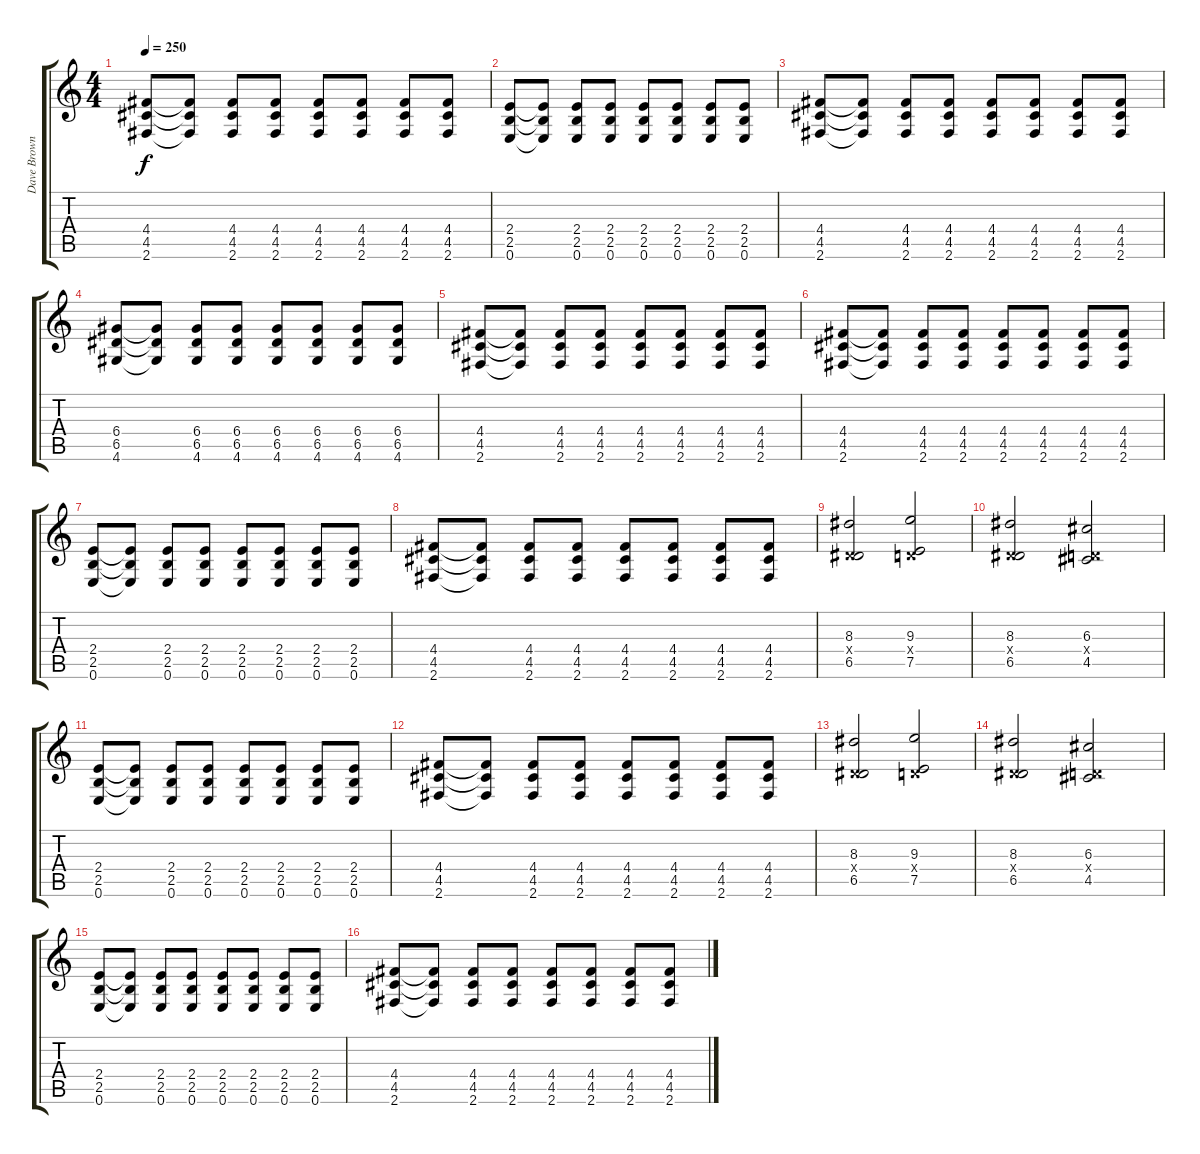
\track ("Dave BrownSound" "Dave Brown") {instrument distortionguitar}
\staff {score tabs}
\tuning (E4 B3 G3 D3 A2 E2) {hide}
\ts (4 4)
\tempo 250
\clef g2
\ks c
(4.4 4.5 2.6).8{dy f} (4.4{t} 4.5{t} 2.6{t}).8 (4.4 4.5 2.6).8 (4.4 4.5 2.6).8 (4.4 4.5 2.6).8 (4.4 4.5 2.6).8 (4.4 4.5 2.6).8 (4.4 4.5 2.6).8 |
(2.4 2.5 0.6).8 (2.4{t} 2.5{t} 0.6{t}).8 (2.4 2.5 0.6).8 (2.4 2.5 0.6).8 (2.4 2.5 0.6).8 (2.4 2.5 0.6).8 (2.4 2.5 0.6).8 (2.4 2.5 0.6).8 |
(4.4 4.5 2.6).8 (4.4{t} 4.5{t} 2.6{t}).8 (4.4 4.5 2.6).8 (4.4 4.5 2.6).8 (4.4 4.5 2.6).8 (4.4 4.5 2.6).8 (4.4 4.5 2.6).8 (4.4 4.5 2.6).8 |
(6.4 6.5 4.6).8 (6.4{t} 6.5{t} 4.6{t}).8 (6.4 6.5 4.6).8 (6.4 6.5 4.6).8 (6.4 6.5 4.6).8 (6.4 6.5 4.6).8 (6.4 6.5 4.6).8 (6.4 6.5 4.6).8 |
(4.4 4.5 2.6).8 (4.4{t} 4.5{t} 2.6{t}).8 (4.4 4.5 2.6).8 (4.4 4.5 2.6).8 (4.4 4.5 2.6).8 (4.4 4.5 2.6).8 (4.4 4.5 2.6).8 (4.4 4.5 2.6).8 |
(4.4 4.5 2.6).8 (4.4{t} 4.5{t} 2.6{t}).8 (4.4 4.5 2.6).8 (4.4 4.5 2.6).8 (4.4 4.5 2.6).8 (4.4 4.5 2.6).8 (4.4 4.5 2.6).8 (4.4 4.5 2.6).8 |
(2.4 2.5 0.6).8 (2.4{t} 2.5{t} 0.6{t}).8 (2.4 2.5 0.6).8 (2.4 2.5 0.6).8 (2.4 2.5 0.6).8 (2.4 2.5 0.6).8 (2.4 2.5 0.6).8 (2.4 2.5 0.6).8 |
(4.4 4.5 2.6).8 (4.4{t} 4.5{t} 2.6{t}).8 (4.4 4.5 2.6).8 (4.4 4.5 2.6).8 (4.4 4.5 2.6).8 (4.4 4.5 2.6).8 (4.4 4.5 2.6).8 (4.4 4.5 2.6).8 |
(8.3 0.4{x} 6.5).2 (9.3 0.4{x} 7.5).2 |
(8.3 0.4{x} 6.5).2 (6.3 0.4{x} 4.5).2 |
(2.4 2.5 0.6).8 (2.4{t} 2.5{t} 0.6{t}).8 (2.4 2.5 0.6).8 (2.4 2.5 0.6).8 (2.4 2.5 0.6).8 (2.4 2.5 0.6).8 (2.4 2.5 0.6).8 (2.4 2.5 0.6).8 |
(4.4 4.5 2.6).8 (4.4{t} 4.5{t} 2.6{t}).8 (4.4 4.5 2.6).8 (4.4 4.5 2.6).8 (4.4 4.5 2.6).8 (4.4 4.5 2.6).8 (4.4 4.5 2.6).8 (4.4 4.5 2.6).8 |
(8.3 0.4{x} 6.5).2 (9.3 0.4{x} 7.5).2 |
(8.3 0.4{x} 6.5).2 (6.3 0.4{x} 4.5).2 |
(2.4 2.5 0.6).8 (2.4{t} 2.5{t} 0.6{t}).8 (2.4 2.5 0.6).8 (2.4 2.5 0.6).8 (2.4 2.5 0.6).8 (2.4 2.5 0.6).8 (2.4 2.5 0.6).8 (2.4 2.5 0.6).8 |
(4.4 4.5 2.6).8 (4.4{t} 4.5{t} 2.6{t}).8 (4.4 4.5 2.6).8 (4.4 4.5 2.6).8 (4.4 4.5 2.6).8 (4.4 4.5 2.6).8 (4.4 4.5 2.6).8 (4.4 4.5 2.6).8
